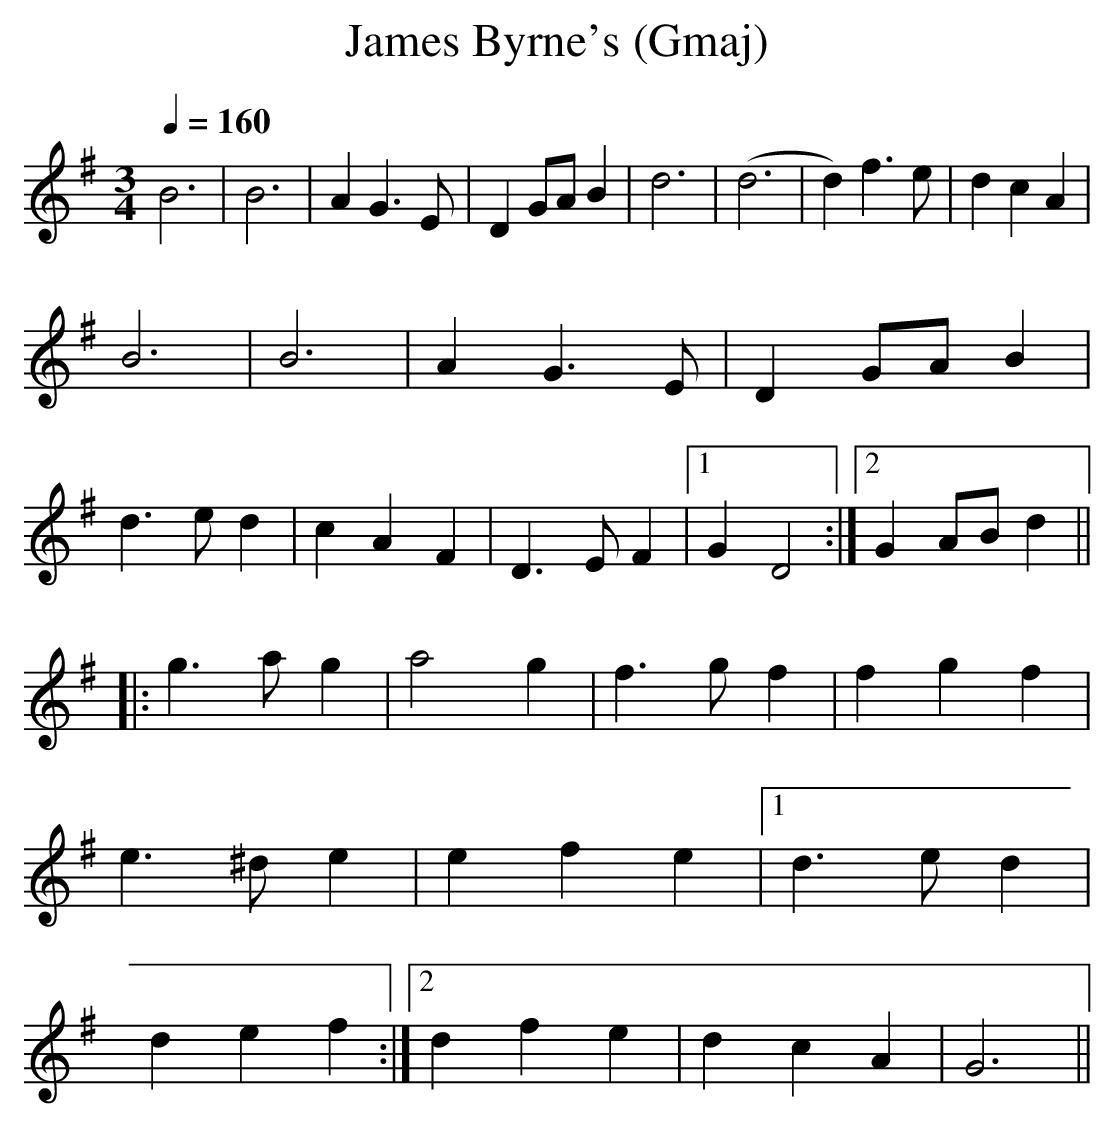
X:1
T:James Byrne's (Gmaj)
Q:1/4=160
M:3/4
L:1/8
K:Gmaj
B6|B6|A2G3E|D2GAB2|d6|(d6|d2)f3e|d2c2A2|
B6|B6|A2G3E|D2GAB2|d3ed2|c2A2F2|D3EF2|1G2D4:|2G2ABd2||
|:g3ag2|a4g2|f3gf2|f2g2f2|e3^de2|e2f2e2|1d3ed2|d2e2f2:|2d2f2e2|d2c2A2|G6||
